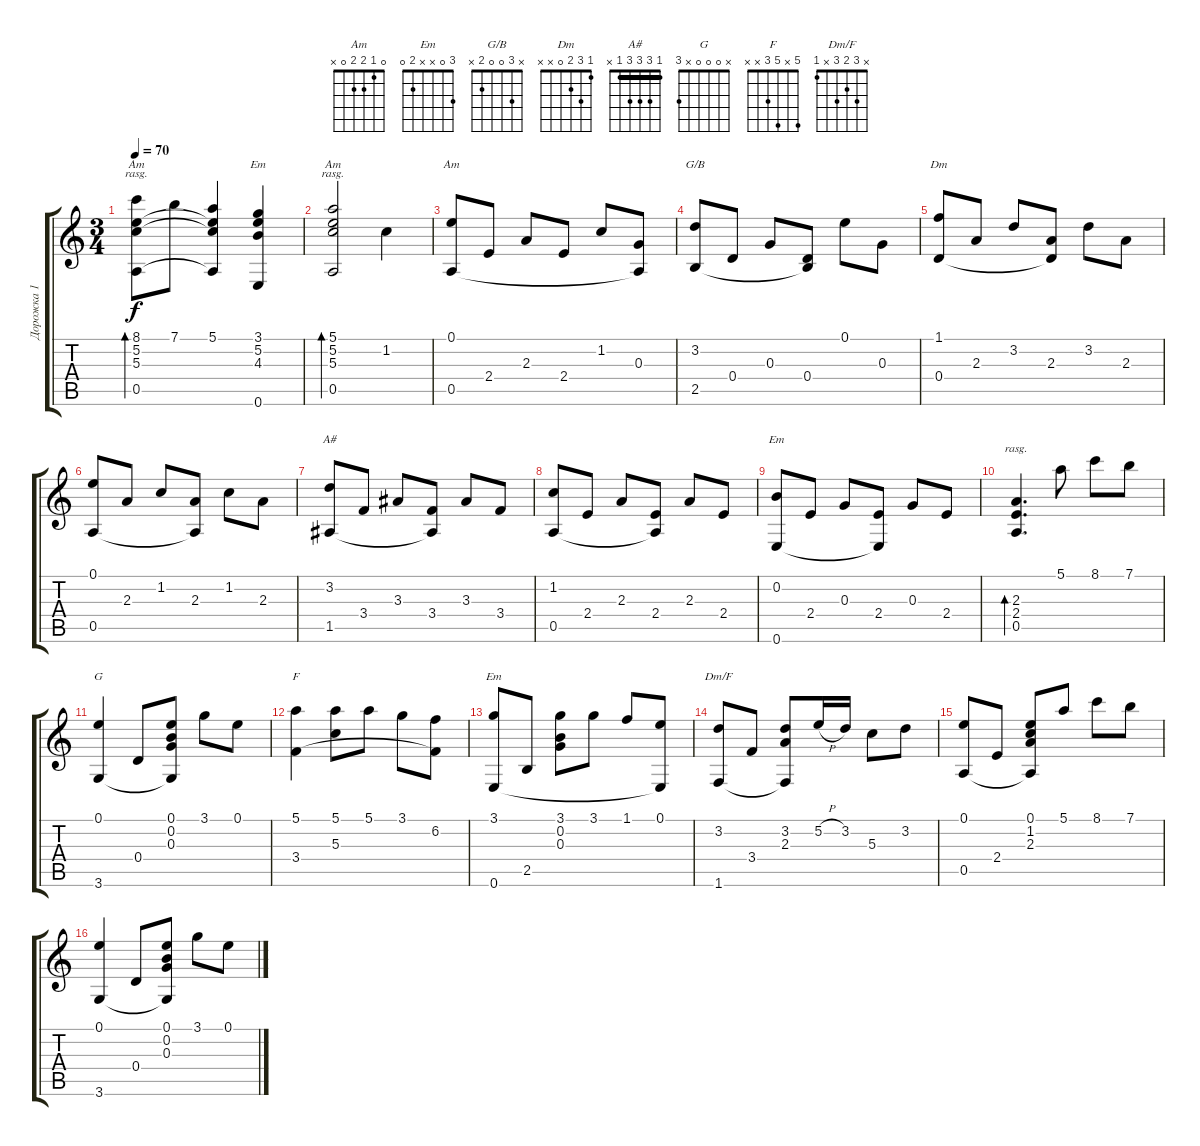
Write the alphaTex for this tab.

\track ("Дорожка 1" "Дорожка 1") {instrument acousticguitarnylon}
\staff {score tabs}
\tuning (E4 B3 G3 D3 A2 E2) {hide}
\chord ("Am" 8 5 5 x 0 x) {firstfret 5 barre 5}
\chord ("Em" 3 5 4 x x 0)
\chord ("Am" 5 5 5 x 0 x) {firstfret 5 barre 5}
\chord ("Am" 0 1 2 2 0 x)
\chord ("G/B" x 3 0 0 2 x)
\chord ("Dm" 1 3 2 0 x x)
\chord ("A#" 1 3 3 3 1 x) {barre 1}
\chord ("Em" 0 0 0 2 2 0)
\chord ("G" x 0 0 0 x 3)
\chord ("F" 5 x 5 3 x x) {barre 3}
\chord ("Em" 3 0 x x 2 0)
\chord ("Dm/F" x 3 2 3 x 1) {barre 1}
\ts (3 4)
\tempo 70
\clef g2
\ks c
(8.1 5.2 5.3 0.5).8{bd 120 ch "Am" rasg ii dy f} 7.1.8 (5.1 5.2{t} 5.3{t} 0.5{t}).4 (3.1 5.2 4.3 0.6).4{ch "Em"} |
(5.1 5.2 5.3 0.5).2{bd 120 ch "Am" rasg ii} 1.2.4 |
(0.1 0.5).8{ch "Am"} 2.4.8 2.3.8 2.4.8 1.2.8 (0.3 0.5{t}).8 |
(3.2 2.5).8{ch "G/B"} 0.4.8 0.3.8 (0.4 2.5{t}).8 0.1.8 0.3.8 |
(1.1 0.4).8{ch "Dm"} 2.3.8 3.2.8 (2.3 0.4{t}).8 3.2.8 2.3.8 |
(0.1 0.5).8 2.3.8 1.2.8 (2.3 0.5{t}).8 1.2.8 2.3.8 |
(3.2 1.5).8{ch "A#"} 3.4.8 3.3.8 (3.4 1.5{t}).8 3.3.8 3.4.8 |
(1.2 0.5).8 2.4.8 2.3.8 (2.4 0.5{t}).8 2.3.8 2.4.8 |
(0.2 0.6).8{ch "Em"} 2.4.8 0.3.8 (2.4 0.6{t}).8 0.3.8 2.4.8 |
(2.3 2.4 0.5).4{d bd 480 rasg ii} 5.1.8 8.1.8 7.1.8 |
(0.1 3.6).4{ch "G"} 0.4.8 (0.1 0.2 0.3 3.6{t}).8 3.1.8 0.1.8 |
(5.1 3.4).4{ch "F"} (5.1 5.3).8 5.1.8 3.1.8 (6.2 3.4{t}).8 |
(3.1 0.6).8{ch "Em"} 2.5.8 (3.1 0.2 0.3).8 3.1.8 1.1.8 (0.1 0.6{t}).8 |
(3.2 1.6).8{ch "Dm/F"} 3.4.8 (3.2 2.3 1.6{t}).8 5.2{h}.16 3.2.16 5.3.8 3.2.8 |
(0.1 0.5).8 2.4.8 (0.1 1.2 2.3 0.5{t}).8 5.1.8 8.1.8 7.1.8 |
(0.1 3.6).4 0.4.8 (0.1 0.2 0.3 3.6{t}).8 3.1.8 0.1.8
